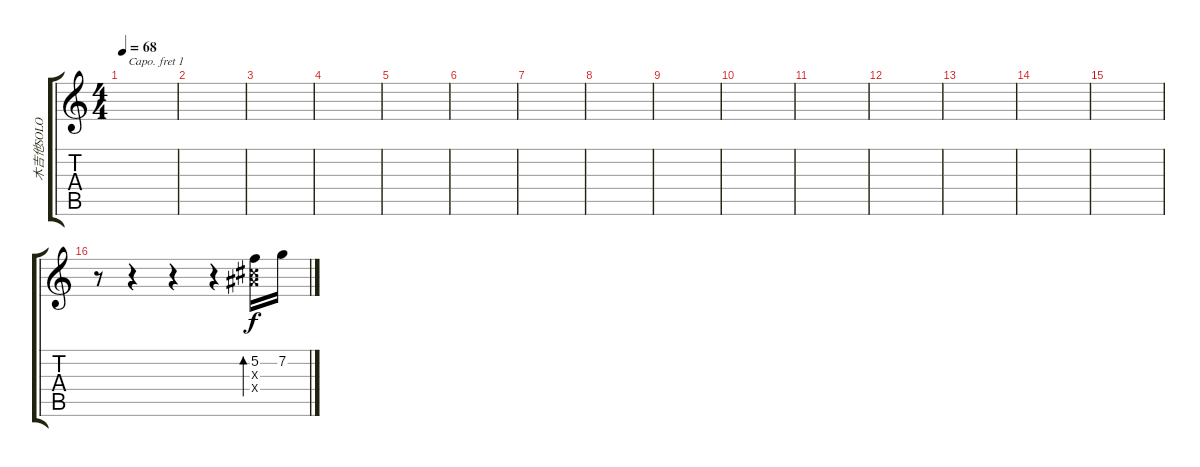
\track ("木吉他SOLO" "木吉他SOLO") {instrument acousticguitarsteel}
\staff {score tabs}
\capo 1
\tuning (E4 B3 G3 D3 A2 E2) {hide}
\ts (4 4)
\tempo 68
\clef g2
\ks c
|
|
|
|
|
|
|
|
|
|
|
|
|
|
|
r.8 r.4 r.4 r.4 (5.2 5.3{x} 7.4{x}).16{bd 240} 7.2.16
